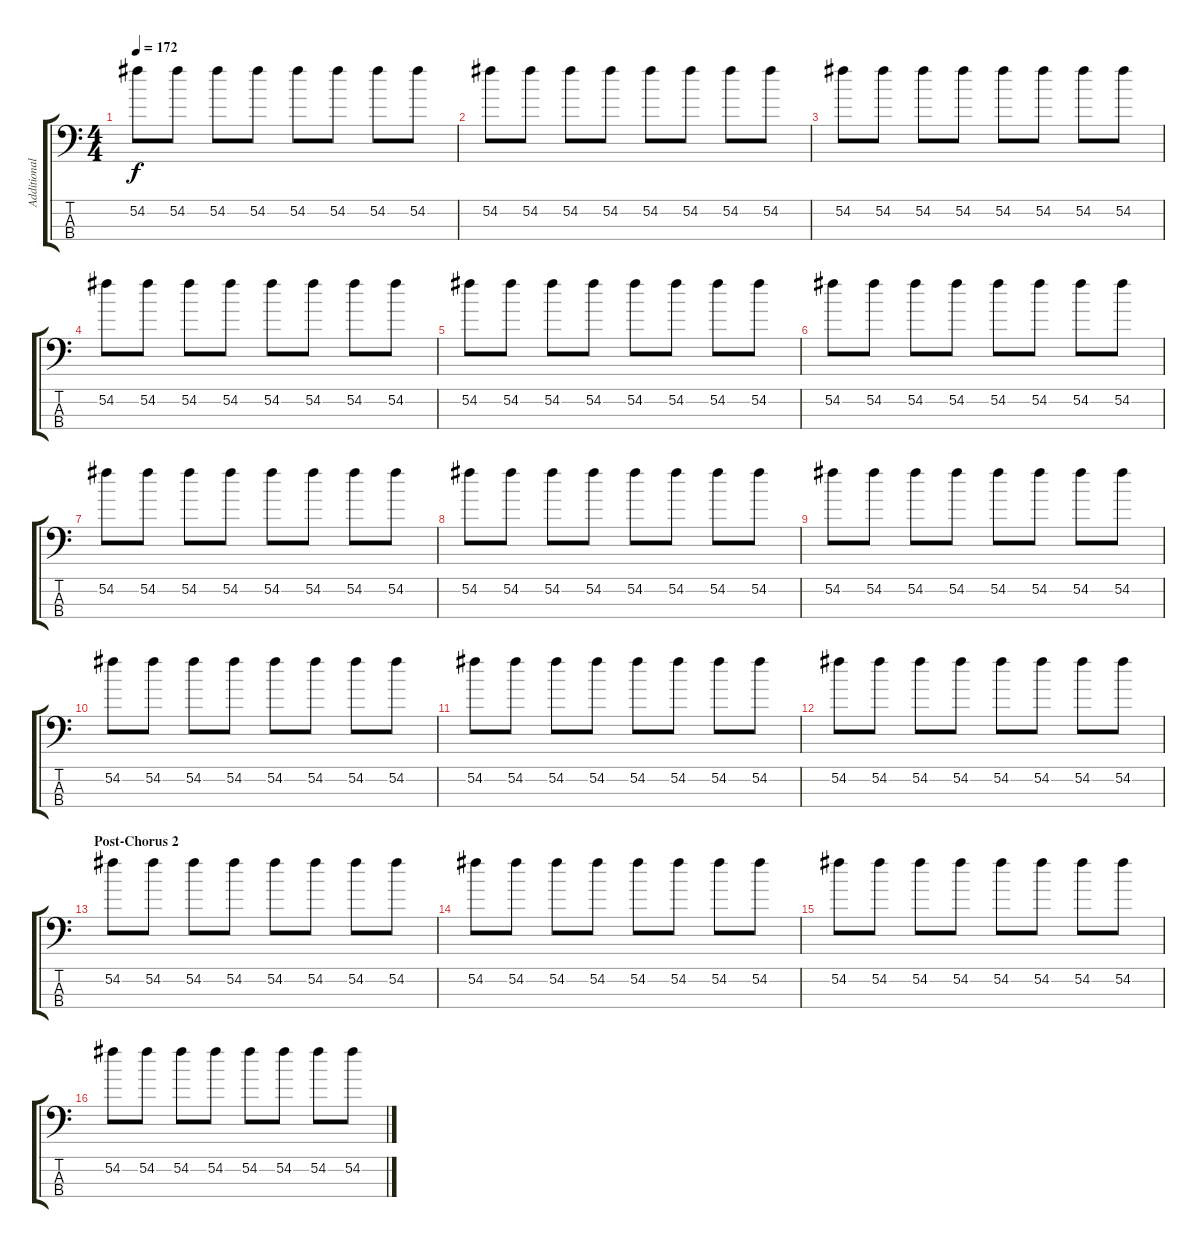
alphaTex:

\track ("Additional Percussion" "Additional") {instrument acousticgrandpiano}
\staff {score tabs}
\tuning (C-1 C-1 C-1 C-1) {hide}
\ts (4 4)
\tempo 172
\clef f4
\ks c
54.2.8{dy f} 54.2.8 54.2.8 54.2.8 54.2.8 54.2.8 54.2.8 54.2.8 |
54.2.8 54.2.8 54.2.8 54.2.8 54.2.8 54.2.8 54.2.8 54.2.8 |
54.2.8 54.2.8 54.2.8 54.2.8 54.2.8 54.2.8 54.2.8 54.2.8 |
54.2.8 54.2.8 54.2.8 54.2.8 54.2.8 54.2.8 54.2.8 54.2.8 |
54.2.8 54.2.8 54.2.8 54.2.8 54.2.8 54.2.8 54.2.8 54.2.8 |
54.2.8 54.2.8 54.2.8 54.2.8 54.2.8 54.2.8 54.2.8 54.2.8 |
54.2.8 54.2.8 54.2.8 54.2.8 54.2.8 54.2.8 54.2.8 54.2.8 |
54.2.8 54.2.8 54.2.8 54.2.8 54.2.8 54.2.8 54.2.8 54.2.8 |
54.2.8 54.2.8 54.2.8 54.2.8 54.2.8 54.2.8 54.2.8 54.2.8 |
54.2.8 54.2.8 54.2.8 54.2.8 54.2.8 54.2.8 54.2.8 54.2.8 |
54.2.8 54.2.8 54.2.8 54.2.8 54.2.8 54.2.8 54.2.8 54.2.8 |
54.2.8 54.2.8 54.2.8 54.2.8 54.2.8 54.2.8 54.2.8 54.2.8 |
\section ("" "Post-Chorus 2")
54.2.8 54.2.8 54.2.8 54.2.8 54.2.8 54.2.8 54.2.8 54.2.8 |
54.2.8 54.2.8 54.2.8 54.2.8 54.2.8 54.2.8 54.2.8 54.2.8 |
54.2.8 54.2.8 54.2.8 54.2.8 54.2.8 54.2.8 54.2.8 54.2.8 |
54.2.8 54.2.8 54.2.8 54.2.8 54.2.8 54.2.8 54.2.8 54.2.8
